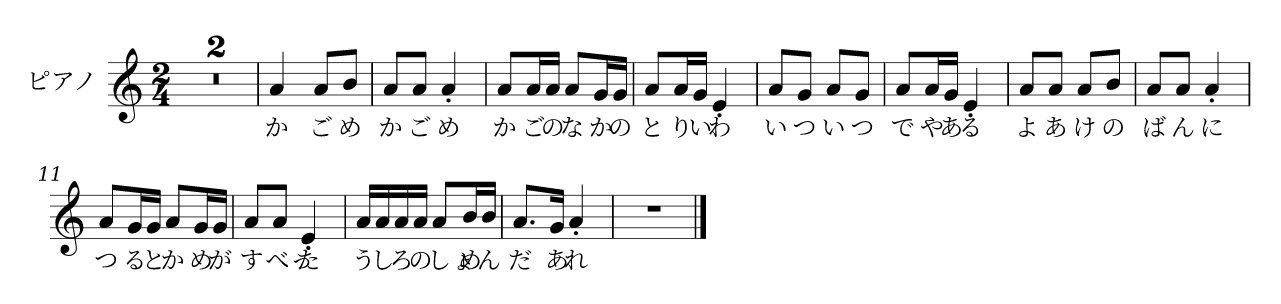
**kern	**text
*part1	*part1
*staff1	*staff1
*I"ピアノ	*
*clefG2	*
*k[]	*
*M2/4	*
*MM60	*
=1	=1
2r	.
=2	=2
2r	.
=3	=3
!	!LO:LY:b
4a/	か
!	!LO:LY:b
8a/L	ご
!	!LO:LY:b
8b/J	め
=4	=4
!	!LO:LY:b
8a/L	か
!	!LO:LY:b
8a/J	ご
!	!LO:LY:b
4a'/	め
=5	=5
!	!LO:LY:b
8a/L	か
!	!LO:LY:b
16a/L	ご
!	!LO:LY:b
16a/JJ	の
!	!LO:LY:b
8a/L	な
!	!LO:LY:b
16g/L	か
!	!LO:LY:b
16g/JJ	の
=6	=6
!	!LO:LY:b
8a/L	と
!	!LO:LY:b
16a/L	り
!	!LO:LY:b
16g/JJ	い
!	!LO:LY:b
4e'/	わ
=7	=7
!	!LO:LY:b
8a/L	い
!	!LO:LY:b
8g/J	つ
!	!LO:LY:b
8a/L	い
!	!LO:LY:b
8g/J	つ
=8	=8
!	!LO:LY:b
8a/L	で
!	!LO:LY:b
16a/L	や
!	!LO:LY:b
16g/JJ	あ
!	!LO:LY:b
4e'/	る
=9	=9
!	!LO:LY:b
8a/L	よ
!	!LO:LY:b
8a/J	あ
!	!LO:LY:b
8a/L	け
!	!LO:LY:b
8b/J	の
=10	=10
!	!LO:LY:b
8a/L	ば
!	!LO:LY:b
8a/J	ん
!	!LO:LY:b
4a'/	に
!!LO:LB:g=z
=11	=11
!	!LO:LY:b
8a/L	つ
!	!LO:LY:b
16g/L	る
!	!LO:LY:b
16g/JJ	と
!	!LO:LY:b
8a/L	か
!	!LO:LY:b
16g/L	め
!	!LO:LY:b
16g/JJ	が
=12	=12
!	!LO:LY:b
8a/L	す
!	!LO:LY:b
8a/J	べっ
!	!LO:LY:b
4e'/	た
=13	=13
!	!LO:LY:b
16a/LL	う
!	!LO:LY:b
16a/	し
!	!LO:LY:b
16a/	ろ
!	!LO:LY:b
16a/JJ	の
!	!LO:LY:b
8a/L	しょ
!	!LO:LY:b
16b/L	め
!	!LO:LY:b
16b/JJ	ん
=14	=14
!	!LO:LY:b
8.a/L	だ
!	!LO:LY:b
16g/Jk	あ
!	!LO:LY:b
4a'/	れ
=15	=15
2r	.
==	==
*-	*-
